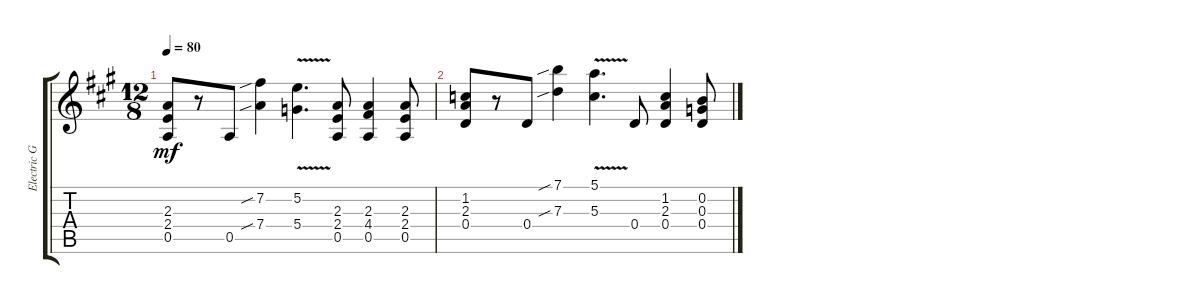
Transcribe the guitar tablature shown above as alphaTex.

\track ("Electric Guitar" "Electric G") {instrument electricguitarclean}
\staff {score tabs}
\tuning (E4 B3 G3 D3 A2 E2) {hide}
\ts (12 8)
\tempo 80
\clef g2
\ks a
(2.3 2.4 0.5).8{dy mf instrument electricguitarclean} r.8 0.5.8 (7.2{sib} 7.4{sib}).4 (5.2{v} 5.4{v}).4{d} (2.3 2.4 0.5).8 (2.3 4.4 0.5).4 (2.3 2.4 0.5).8 |
(1.2 2.3 0.4).8 r.8 0.4.8 (7.1{sib} 7.3{sib}).4 (5.1{v} 5.3{v}).4{d} 0.4.8 (1.2 2.3 0.4).4 (0.2 0.3 0.4).8
